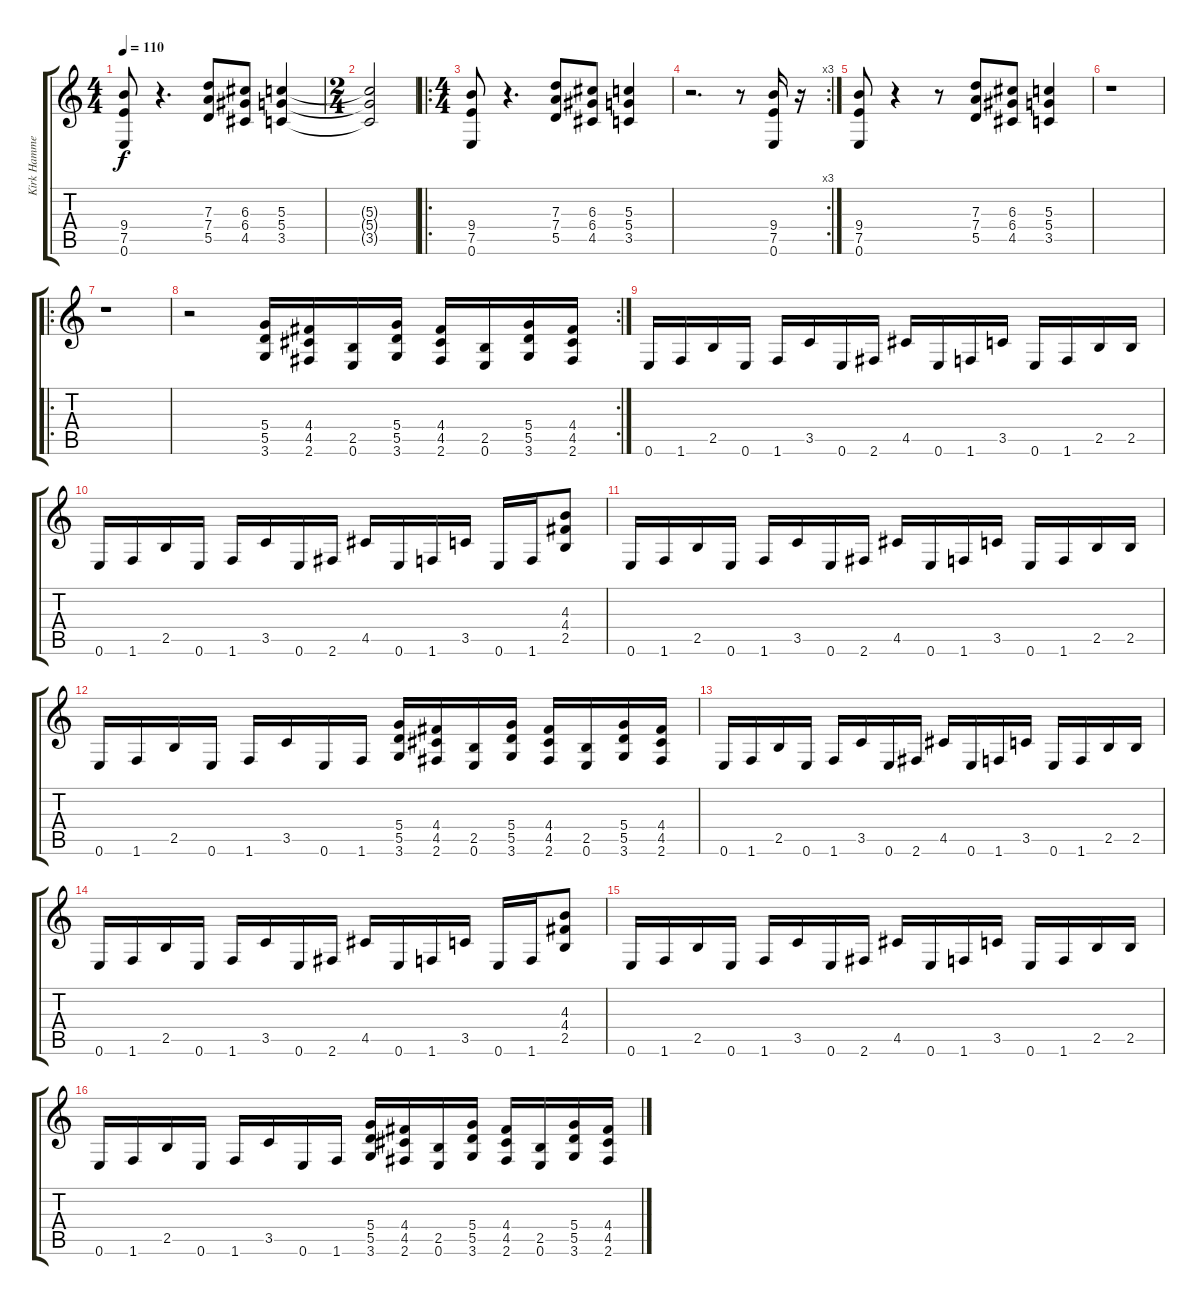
\track ("Kirk Hammet" "Kirk Hamme") {instrument distortionguitar}
\staff {score tabs}
\tuning (E4 B3 G3 D3 A2 E2) {hide}
\ts (4 4)
\tempo 110
\clef g2
\ks c
(9.4 7.5 0.6).8{dy f instrument distortionguitar} r.4{d} (7.3 7.4 5.5).8 (6.3 6.4 4.5).8 (5.3 5.4 3.5).4 |
\ts (2 4)
(5.3{t} 5.4{t} 3.5{t}).2 |
\ro
\ts (4 4)
(9.4 7.5 0.6).8 r.4{d} (7.3 7.4 5.5).8 (6.3 6.4 4.5).8 (5.3 5.4 3.5).4 |
\rc 3
r.2{d} r.8 (9.4 7.5 0.6).16 r.16 |
(9.4 7.5 0.6).8 r.4 r.8 (7.3 7.4 5.5).8 (6.3 6.4 4.5).8 (5.3 5.4 3.5).4 |
r.1 |
\ro
r.1 |
\rc 2
r.2 (5.4 5.5 3.6).16 (4.4 4.5 2.6).16 (2.5 0.6).16 (5.4 5.5 3.6).16 (4.4 4.5 2.6).16 (2.5 0.6).16 (5.4 5.5 3.6).16 (4.4 4.5 2.6).16 |
0.6.16 1.6.16 2.5.16 0.6.16 1.6.16 3.5.16 0.6.16 2.6.16 4.5.16 0.6.16 1.6.16 3.5.16 0.6.16 1.6.16 2.5.16 2.5.16 |
0.6.16 1.6.16 2.5.16 0.6.16 1.6.16 3.5.16 0.6.16 2.6.16 4.5.16 0.6.16 1.6.16 3.5.16 0.6.16 1.6.16 (4.3 4.4 2.5).8 |
0.6.16 1.6.16 2.5.16 0.6.16 1.6.16 3.5.16 0.6.16 2.6.16 4.5.16 0.6.16 1.6.16 3.5.16 0.6.16 1.6.16 2.5.16 2.5.16 |
0.6.16 1.6.16 2.5.16 0.6.16 1.6.16 3.5.16 0.6.16 1.6.16 (5.4 5.5 3.6).16 (4.4 4.5 2.6).16 (2.5 0.6).16 (5.4 5.5 3.6).16 (4.4 4.5 2.6).16 (2.5 0.6).16 (5.4 5.5 3.6).16 (4.4 4.5 2.6).16 |
0.6.16 1.6.16 2.5.16 0.6.16 1.6.16 3.5.16 0.6.16 2.6.16 4.5.16 0.6.16 1.6.16 3.5.16 0.6.16 1.6.16 2.5.16 2.5.16 |
0.6.16 1.6.16 2.5.16 0.6.16 1.6.16 3.5.16 0.6.16 2.6.16 4.5.16 0.6.16 1.6.16 3.5.16 0.6.16 1.6.16 (4.3 4.4 2.5).8 |
0.6.16 1.6.16 2.5.16 0.6.16 1.6.16 3.5.16 0.6.16 2.6.16 4.5.16 0.6.16 1.6.16 3.5.16 0.6.16 1.6.16 2.5.16 2.5.16 |
0.6.16 1.6.16 2.5.16 0.6.16 1.6.16 3.5.16 0.6.16 1.6.16 (5.4 5.5 3.6).16 (4.4 4.5 2.6).16 (2.5 0.6).16 (5.4 5.5 3.6).16 (4.4 4.5 2.6).16 (2.5 0.6).16 (5.4 5.5 3.6).16 (4.4 4.5 2.6).16
